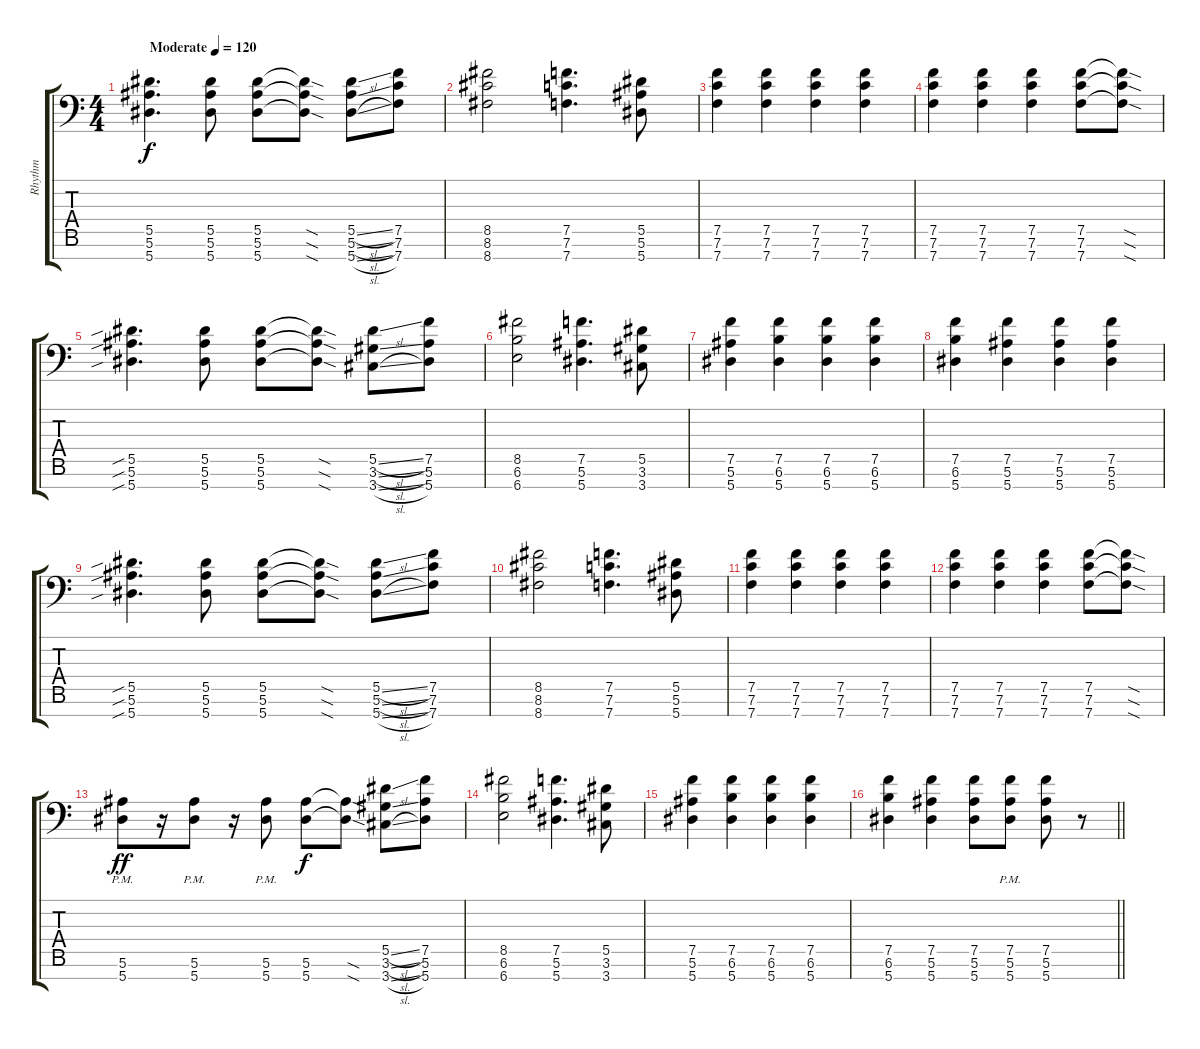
\track ("Rhythm" "Rhythm") {instrument distortionguitar}
\staff {score tabs}
\tuning (F4 C4 Ab3 Eb3 Bb2 F2 Bb1) {hide}
\ts (4 4)
\tempo (120 "Moderate")
\clef f4
\ks c
(5.5 5.6 5.7).4{d dy f instrument distortionguitar} (5.5 5.6 5.7).8 (5.5 5.6 5.7).8 (5.5{sod t} 5.6{sod t} 5.7{sod t}).8 (5.5{sl} 5.6{sl} 5.7{sl}).8 (7.5 7.6 7.7).8 |
(8.5 8.6 8.7).2 (7.5 7.6 7.7).4{d} (5.5 5.6 5.7).8 |
(7.5 7.6 7.7).4 (7.5 7.6 7.7).4 (7.5 7.6 7.7).4 (7.5 7.6 7.7).4 |
(7.5 7.6 7.7).4 (7.5 7.6 7.7).4 (7.5 7.6 7.7).4 (7.5 7.6 7.7).8 (7.5{sod t} 7.6{sod t} 7.7{sod t}).8 |
(5.5{sib} 5.6{sib} 5.7{sib}).4{d} (5.5 5.6 5.7).8 (5.5 5.6 5.7).8 (5.5{sod t} 5.6{sod t} 5.7{sod t}).8 (5.5{sl} 3.6{sl} 3.7{sl}).8 (7.5 5.6 5.7).8 |
(8.5 6.6 6.7).2 (7.5 5.6 5.7).4{d} (5.5 3.6 3.7).8 |
(7.5 5.6 5.7).4 (7.5 6.6 5.7).4 (7.5 6.6 5.7).4 (7.5 6.6 5.7).4 |
(7.5 6.6 5.7).4 (7.5 5.6 5.7).4 (7.5 5.6 5.7).4 (7.5 5.6 5.7).4 |
(5.5{sib} 5.6{sib} 5.7{sib}).4{d} (5.5 5.6 5.7).8 (5.5 5.6 5.7).8 (5.5{sod t} 5.6{sod t} 5.7{sod t}).8 (5.5{sl} 5.6{sl} 5.7{sl}).8 (7.5 7.6 7.7).8 |
(8.5 8.6 8.7).2 (7.5 7.6 7.7).4{d} (5.5 5.6 5.7).8 |
(7.5 7.6 7.7).4 (7.5 7.6 7.7).4 (7.5 7.6 7.7).4 (7.5 7.6 7.7).4 |
(7.5 7.6 7.7).4 (7.5 7.6 7.7).4 (7.5 7.6 7.7).4 (7.5 7.6 7.7).8 (7.5{sod t} 7.6{sod t} 7.7{sod t}).8 |
(5.6{pm} 5.7{pm}).8{dy ff} r.16 (5.6{pm} 5.7{pm}).8 r.16 (5.6{pm} 5.7{pm}).8 (5.6 5.7).8{dy f} (5.6{sod t} 5.7{sod t}).8 (5.5{sl} 3.6{sl} 3.7{sl}).8 (7.5 5.6 5.7).8 |
(8.5 6.6 6.7).2 (7.5 5.6 5.7).4{d} (5.5 3.6 3.7).8 |
(7.5 5.6 5.7).4 (7.5 6.6 5.7).4 (7.5 6.6 5.7).4 (7.5 6.6 5.7).4 |
\barLineRight lightlight
(7.5 6.6 5.7).4 (7.5 5.6 5.7).4 (7.5 5.6 5.7).8 (7.5{pm} 5.6{pm} 5.7{pm}).8 (7.5 5.6 5.7).8 r.8
